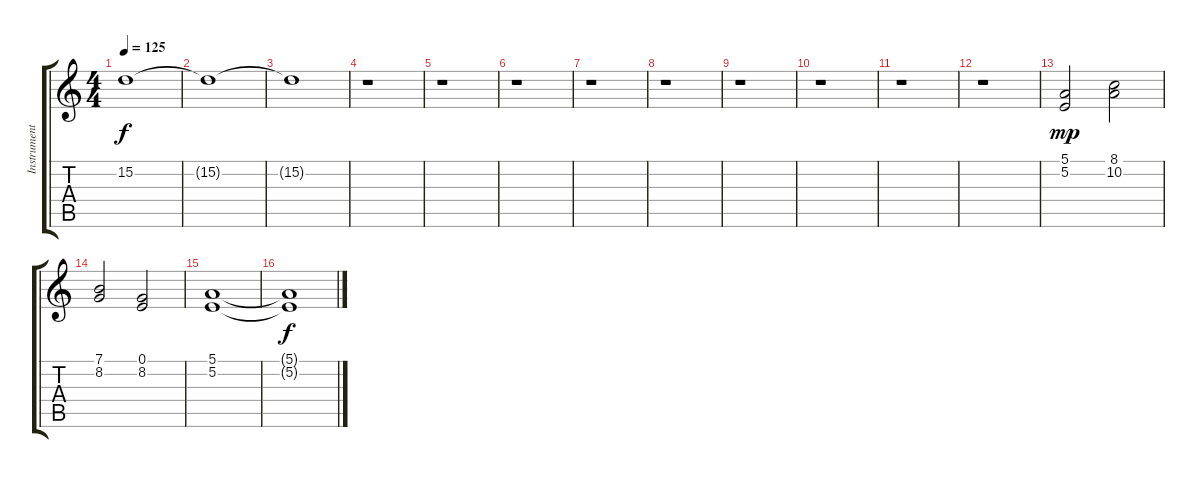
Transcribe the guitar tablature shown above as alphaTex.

\track ("Instrument 2" "Instrument") {instrument koto}
\staff {score tabs}
\tuning (E4 B3 G3 D3 A2 E2) {hide}
\ts (4 4)
\tempo 125
\clef g2
\ks c
15.2{t}.1{dy f} |
15.2{t}.1 |
15.2{t}.1 |
r.1 |
r.1 |
r.1 |
r.1 |
r.1 |
r.1 |
r.1 |
r.1 |
r.1 |
(5.1 5.2).2{dy mp} (8.1 10.2).2 |
(7.1 8.2).2 (0.1 8.2).2 |
(5.1 5.2).1 |
(5.1{t} 5.2{t}).1{dy f}
